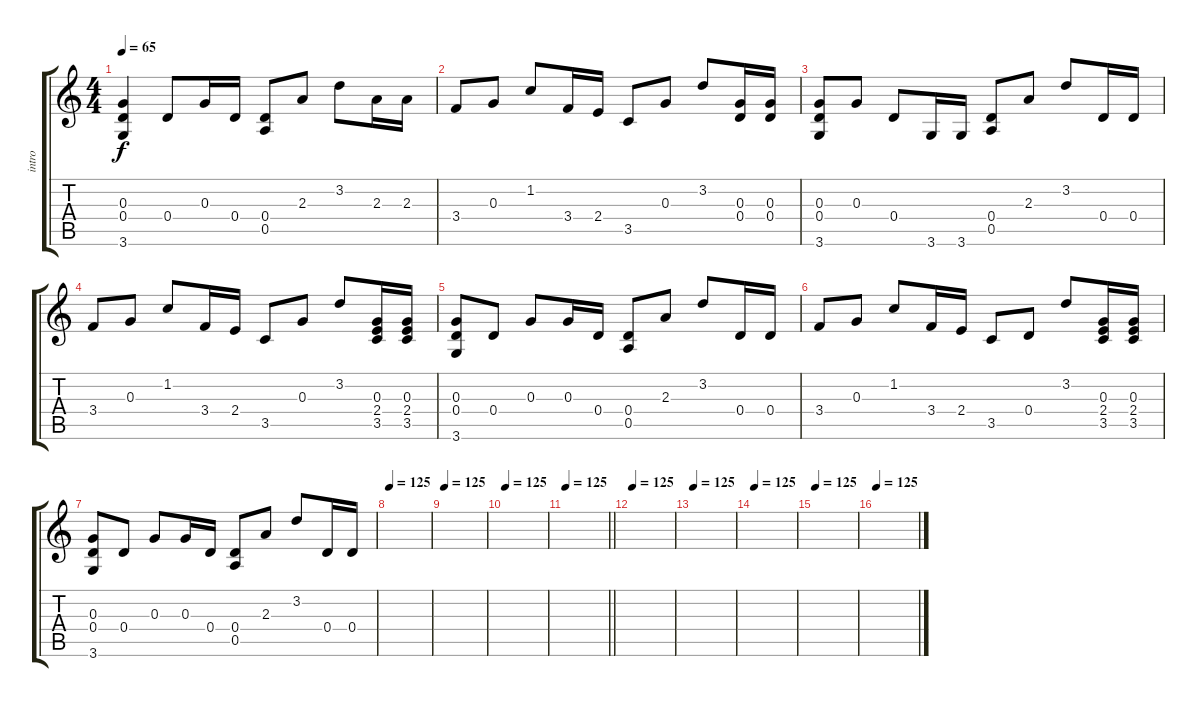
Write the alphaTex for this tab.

\track ("intro" "intro") {instrument acousticguitarnylon}
\staff {score tabs}
\tuning (E4 B3 G3 D3 A2 E2) {hide}
\ts (4 4)
\tempo 65
\clef g2
\ks c
(0.3 0.4 3.6).4{dy f instrument acousticguitarnylon} 0.4.8 0.3.16 0.4.16 (0.4 0.5).8 2.3.8 3.2.8 2.3.16 2.3.16 |
3.4.8 0.3.8 1.2.8 3.4.16 2.4.16 3.5.8 0.3.8 3.2.8 (0.3 0.4).16 (0.3 0.4).16 |
(0.3 0.4 3.6).8 0.3.8 0.4.8 3.6.16 3.6.16 (0.4 0.5).8 2.3.8 3.2.8 0.4.16 0.4.16 |
3.4.8 0.3.8 1.2.8 3.4.16 2.4.16 3.5.8 0.3.8 3.2.8 (0.3 2.4 3.5).16 (0.3 2.4 3.5).16 |
(0.3 0.4 3.6).8 0.4.8 0.3.8 0.3.16 0.4.16 (0.4 0.5).8 2.3.8 3.2.8 0.4.16 0.4.16 |
3.4.8 0.3.8 1.2.8 3.4.16 2.4.16 3.5.8 0.4.8 3.2.8 (0.3 2.4 3.5).16 (0.3 2.4 3.5).16 |
(0.3 0.4 3.6).8 0.4.8 0.3.8 0.3.16 0.4.16 (0.4 0.5).8 2.3.8 3.2.8 0.4.16 0.4.16 |
\tempo 125
|
\tempo 125
|
\tempo 125
|
\tempo 125
\barLineRight lightlight
|
\tempo 125
|
\tempo 125
|
\tempo 125
|
\tempo 125
|
\tempo 125
